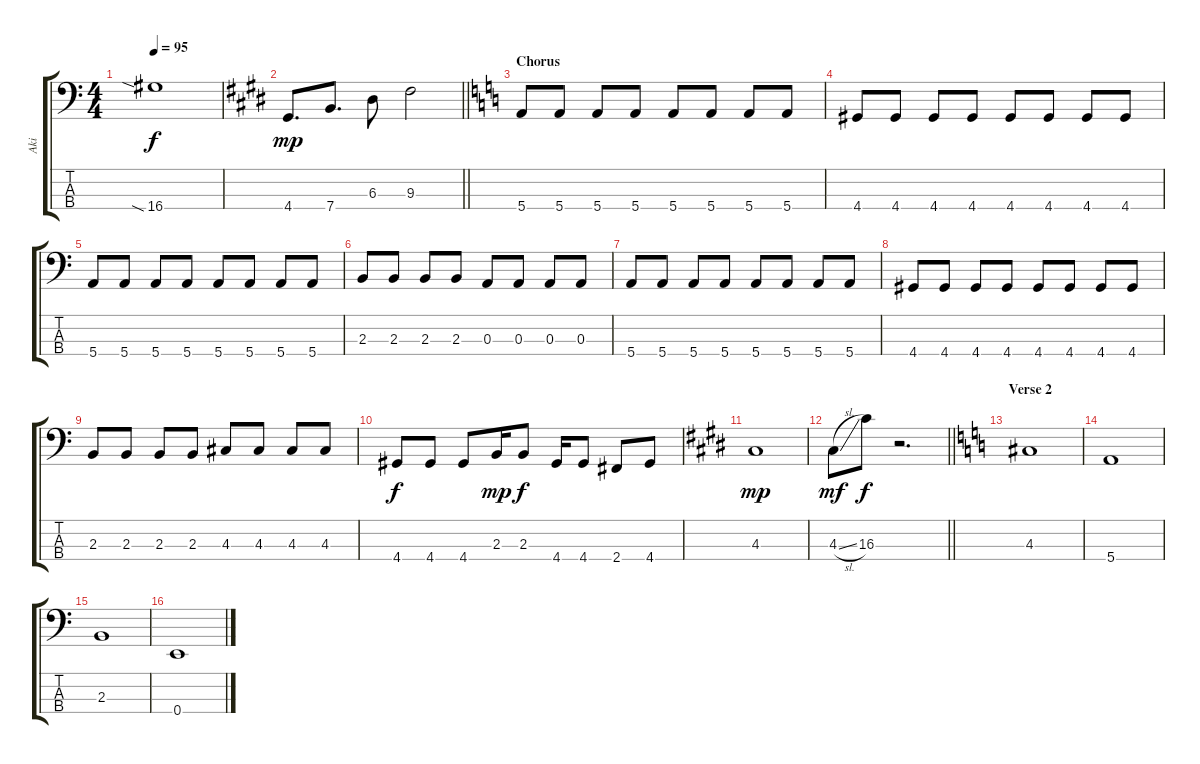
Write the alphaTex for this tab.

\track ("Aki" "Aki") {instrument electricbasspick}
\staff {score tabs}
\tuning (G2 D2 A1 E1) {hide}
\ts (4 4)
\tempo 95
\clef f4
\ks c
16.4{sia}.1{dy f} |
\barLineRight lightlight
\ks e
4.4.8{d dy mp} 7.4.8{d} 6.3.8 9.3.2 |
\section ("" "Chorus")
\ks c
5.4.8 5.4.8 5.4.8 5.4.8 5.4.8 5.4.8 5.4.8 5.4.8 |
4.4.8 4.4.8 4.4.8 4.4.8 4.4.8 4.4.8 4.4.8 4.4.8 |
5.4.8 5.4.8 5.4.8 5.4.8 5.4.8 5.4.8 5.4.8 5.4.8 |
2.3.8 2.3.8 2.3.8 2.3.8 0.3.8 0.3.8 0.3.8 0.3.8 |
5.4.8 5.4.8 5.4.8 5.4.8 5.4.8 5.4.8 5.4.8 5.4.8 |
4.4.8 4.4.8 4.4.8 4.4.8 4.4.8 4.4.8 4.4.8 4.4.8 |
2.3.8 2.3.8 2.3.8 2.3.8 4.3.8 4.3.8 4.3.8 4.3.8 |
4.4.8{dy f} 4.4.8 4.4.8 2.3.16{dy mp} 2.3.8{dy f} 4.4.16 4.4.8 2.4.8 4.4.8 |
\ks e
4.3.1{dy mp} |
\barLineRight lightlight
4.3{sl}.8{dy mf} 16.3.8{dy f} r.2{d} |
\section ("" "Verse 2")
\ks c
4.3.1 |
5.4.1 |
2.3.1 |
0.4.1
